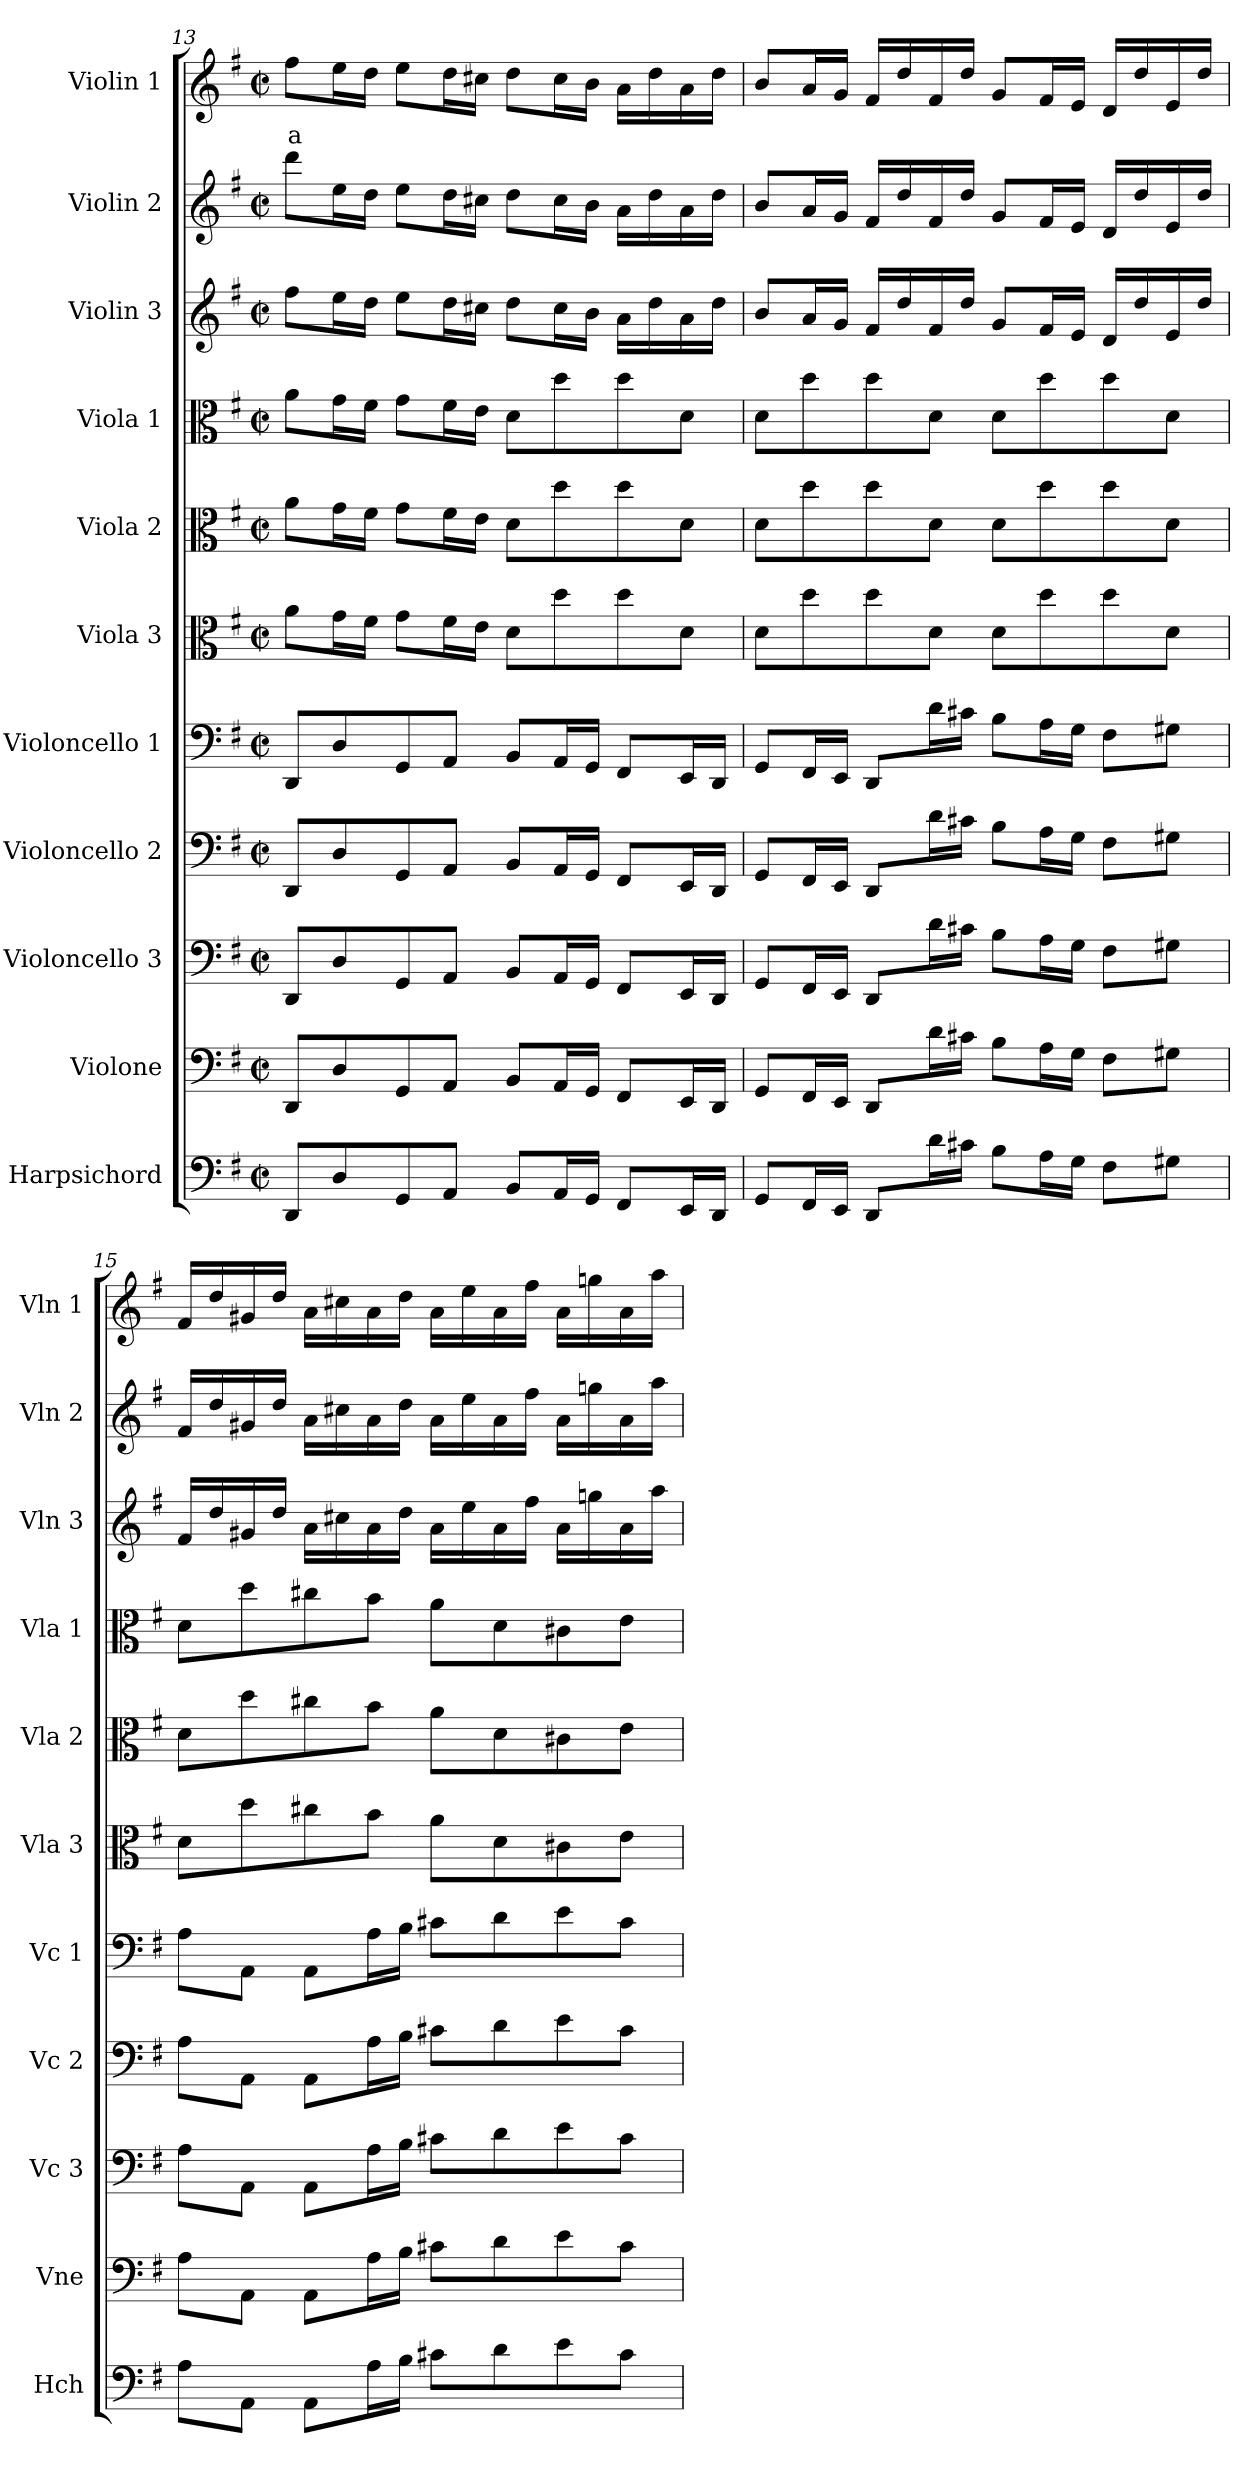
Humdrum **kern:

**kern	**kern	**kern	**kern	**kern	**kern	**kern	**kern	**kern	**kern	**kern	**text
*part11	*part10	*part9	*part8	*part7	*part6	*part5	*part4	*part3	*part2	*part1	*part1
*staff11	*staff10	*staff9	*staff8	*staff7	*staff6	*staff5	*staff4	*staff3	*staff2	*staff1	*staff1
*I"Harpsichord	*I"Violone	*I"Violoncello 3	*I"Violoncello 2	*I"Violoncello 1	*I"Viola 3	*I"Viola 2	*I"Viola 1	*I"Violin 3	*I"Violin 2	*I"Violin 1	*
*I'Hch	*I'Vne	*I'Vc 3	*I'Vc 2	*I'Vc 1	*I'Vla 3	*I'Vla 2	*I'Vla 1	*I'Vln 3	*I'Vln 2	*I'Vln 1	*
*clefF4	*clefF4	*clefF4	*clefF4	*clefF4	*clefC3	*clefC3	*clefC3	*clefG2	*clefG2	*clefG2	*
*	*ITrd7c12	*	*	*	*	*	*	*	*	*	*
*k[f#]	*k[f#]	*k[f#]	*k[f#]	*k[f#]	*k[f#]	*k[f#]	*k[f#]	*k[f#]	*k[f#]	*k[f#]	*
*M4/4	*M4/4	*M4/4	*M4/4	*M4/4	*M4/4	*M4/4	*M4/4	*M4/4	*M4/4	*M4/4	*
*met(c|)	*met(c|)	*met(c|)	*met(c|)	*met(c|)	*met(c|)	*met(c|)	*met(c|)	*met(c|)	*met(c|)	*met(c|)	*
=13	=13	=13	=13	=13	=13	=13	=13	=13	=13	=13	=13
!	!	!	!	!	!	!	!	!	!	!	!LO:LY:b:color=#FF0000
8DD/L	8DDD/L	8DD/L	8DD/L	8DD/L	8a\L	8a\L	8a\L	8ff#\L	8ddd\L	8ff#\L	a
8D/	8DD/	8D/	8D/	8D/	16g\L	16g\L	16g\L	16ee\L	16ee\L	16ee\L	.
.	.	.	.	.	16f#\JJ	16f#\JJ	16f#\JJ	16dd\JJ	16dd\JJ	16dd\JJ	.
8GG/	8GGG/	8GG/	8GG/	8GG/	8g\L	8g\L	8g\L	8ee\L	8ee\L	8ee\L	.
8AA/J	8AAA/J	8AA/J	8AA/J	8AA/J	16f#\L	16f#\L	16f#\L	16dd\L	16dd\L	16dd\L	.
.	.	.	.	.	16e\JJ	16e\JJ	16e\JJ	16cc#X\JJ	16cc#X\JJ	16cc#X\JJ	.
8BB/L	8BBB/L	8BB/L	8BB/L	8BB/L	8d\L	8d\L	8d\L	8dd\L	8dd\L	8dd\L	.
16AA/L	16AAA/L	16AA/L	16AA/L	16AA/L	8dd\	8dd\	8dd\	16cc#\L	16cc#\L	16cc#\L	.
16GG/JJ	16GGG/JJ	16GG/JJ	16GG/JJ	16GG/JJ	.	.	.	16b\JJ	16b\JJ	16b\JJ	.
8FF#/L	8FFF#/L	8FF#/L	8FF#/L	8FF#/L	8dd\	8dd\	8dd\	16a\LL	16a\LL	16a\LL	.
.	.	.	.	.	.	.	.	16dd\	16dd\	16dd\	.
16EE/L	16EEE/L	16EE/L	16EE/L	16EE/L	8d\J	8d\J	8d\J	16a\	16a\	16a\	.
16DD/JJ	16DDD/JJ	16DD/JJ	16DD/JJ	16DD/JJ	.	.	.	16dd\JJ	16dd\JJ	16dd\JJ	.
!!LO:PB:g=z
=14	=14	=14	=14	=14	=14	=14	=14	=14	=14	=14	=14
8GG/L	8GGG/L	8GG/L	8GG/L	8GG/L	8d\L	8d\L	8d\L	8b/L	8b/L	8b/L	.
16FF#/L	16FFF#/L	16FF#/L	16FF#/L	16FF#/L	8dd\	8dd\	8dd\	16a/L	16a/L	16a/L	.
16EE/JJ	16EEE/JJ	16EE/JJ	16EE/JJ	16EE/JJ	.	.	.	16g/JJ	16g/JJ	16g/JJ	.
8DD/L	8DDD/L	8DD/L	8DD/L	8DD/L	8dd\	8dd\	8dd\	16f#/LL	16f#/LL	16f#/LL	.
.	.	.	.	.	.	.	.	16dd/	16dd/	16dd/	.
16d\L	16D\L	16d\L	16d\L	16d\L	8d\J	8d\J	8d\J	16f#/	16f#/	16f#/	.
16c#X\JJ	16C#X\JJ	16c#X\JJ	16c#X\JJ	16c#X\JJ	.	.	.	16dd/JJ	16dd/JJ	16dd/JJ	.
8B\L	8BB\L	8B\L	8B\L	8B\L	8d\L	8d\L	8d\L	8g/L	8g/L	8g/L	.
16A\L	16AA\L	16A\L	16A\L	16A\L	8dd\	8dd\	8dd\	16f#/L	16f#/L	16f#/L	.
16G\JJ	16GG\JJ	16G\JJ	16G\JJ	16G\JJ	.	.	.	16e/JJ	16e/JJ	16e/JJ	.
8F#\L	8FF#\L	8F#\L	8F#\L	8F#\L	8dd\	8dd\	8dd\	16d/LL	16d/LL	16d/LL	.
.	.	.	.	.	.	.	.	16dd/	16dd/	16dd/	.
8G#X\J	8GG#X\J	8G#X\J	8G#X\J	8G#X\J	8d\J	8d\J	8d\J	16e/	16e/	16e/	.
.	.	.	.	.	.	.	.	16dd/JJ	16dd/JJ	16dd/JJ	.
=15	=15	=15	=15	=15	=15	=15	=15	=15	=15	=15	=15
8A\L	8AA\L	8A\L	8A\L	8A\L	8d\L	8d\L	8d\L	16f#/LL	16f#/LL	16f#/LL	.
.	.	.	.	.	.	.	.	16dd/	16dd/	16dd/	.
8AA\J	8AAA\J	8AA\J	8AA\J	8AA\J	8dd\	8dd\	8dd\	16g#X/	16g#X/	16g#X/	.
.	.	.	.	.	.	.	.	16dd/JJ	16dd/JJ	16dd/JJ	.
8AA\L	8AAA\L	8AA\L	8AA\L	8AA\L	8cc#X\	8cc#X\	8cc#X\	16a\LL	16a\LL	16a\LL	.
.	.	.	.	.	.	.	.	16cc#X\	16cc#X\	16cc#X\	.
16A\L	16AA\L	16A\L	16A\L	16A\L	8b\J	8b\J	8b\J	16a\	16a\	16a\	.
16B\JJ	16BB\JJ	16B\JJ	16B\JJ	16B\JJ	.	.	.	16dd\JJ	16dd\JJ	16dd\JJ	.
8c#X\L	8C#X\L	8c#X\L	8c#X\L	8c#X\L	8a\L	8a\L	8a\L	16a\LL	16a\LL	16a\LL	.
.	.	.	.	.	.	.	.	16ee\	16ee\	16ee\	.
8d\	8D\	8d\	8d\	8d\	8d\	8d\	8d\	16a\	16a\	16a\	.
.	.	.	.	.	.	.	.	16ff#\JJ	16ff#\JJ	16ff#\JJ	.
8e\	8E\	8e\	8e\	8e\	8c#X\	8c#X\	8c#X\	16a\LL	16a\LL	16a\LL	.
.	.	.	.	.	.	.	.	16ggn\	16ggn\	16ggn\	.
8c#\J	8C#\J	8c#\J	8c#\J	8c#\J	8e\J	8e\J	8e\J	16a\	16a\	16a\	.
.	.	.	.	.	.	.	.	16aa\JJ	16aa\JJ	16aa\JJ	.
=	=	=	=	=	=	=	=	=	=	=	=
*-	*-	*-	*-	*-	*-	*-	*-	*-	*-	*-	*-
